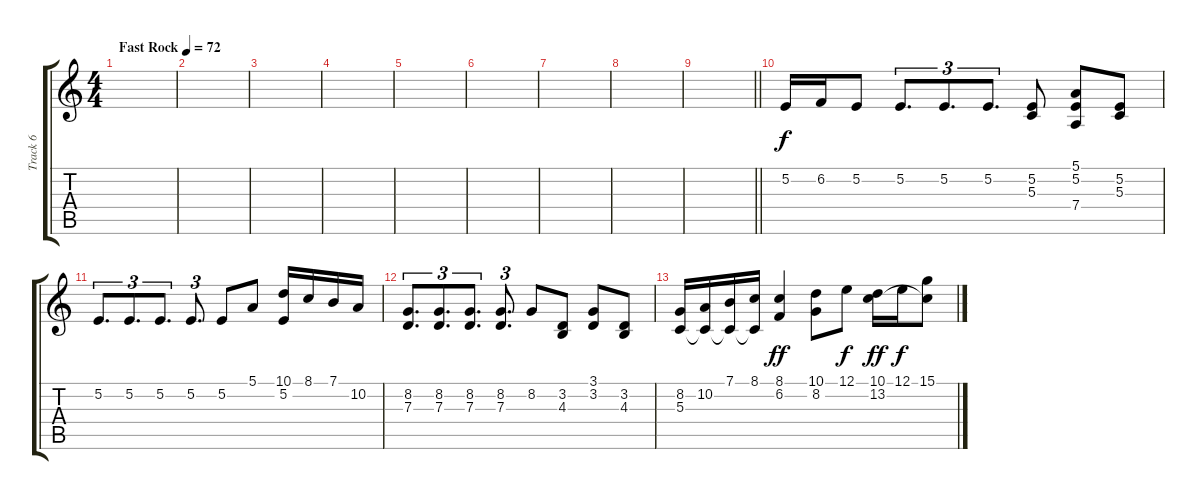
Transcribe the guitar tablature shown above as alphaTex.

\track ("Track 6" "Track 6") {instrument violin}
\staff {score tabs}
\tuning (E4 B3 G3 D3 A2 E2) {hide}
\ts (4 4)
\tempo (72 "Fast Rock")
\clef g2
\ks c
|
|
|
|
|
|
|
|
\barLineRight lightlight
|
5.2.16 6.2.16 5.2.8 5.2.8{d tu (3 2)} 5.2.8{d tu (3 2)} 5.2.8{d tu (3 2)} (5.2 5.3).8 (5.1 5.2 7.4).8 (5.2 5.3).8 |
5.2.8{d tu (3 2)} 5.2.8{d tu (3 2)} 5.2.8{d tu (3 2)} 5.2.8{d tu (3 2)} 5.2.8 5.1.8 (10.1 5.2).16 8.1.16 7.1.16 10.2.16 |
(8.2 7.3).8{d tu (3 2)} (8.2 7.3).8{d tu (3 2)} (8.2 7.3).8{d tu (3 2)} (8.2 7.3).8{d tu (3 2)} 8.2.8 (3.2 4.3).8 (3.1 3.2).8 (3.2 4.3).8 |
(8.2 5.3).16 (10.2 5.3{t}).16 (7.1 5.3{t}).16 (8.1 5.3{t}).16 (8.1 6.2).4{dy ff} (10.1 8.2).8 12.1.8{dy f} (10.1 13.2).16{dy ff} 12.1.16{dy f} (15.1 13.2{t}).8
